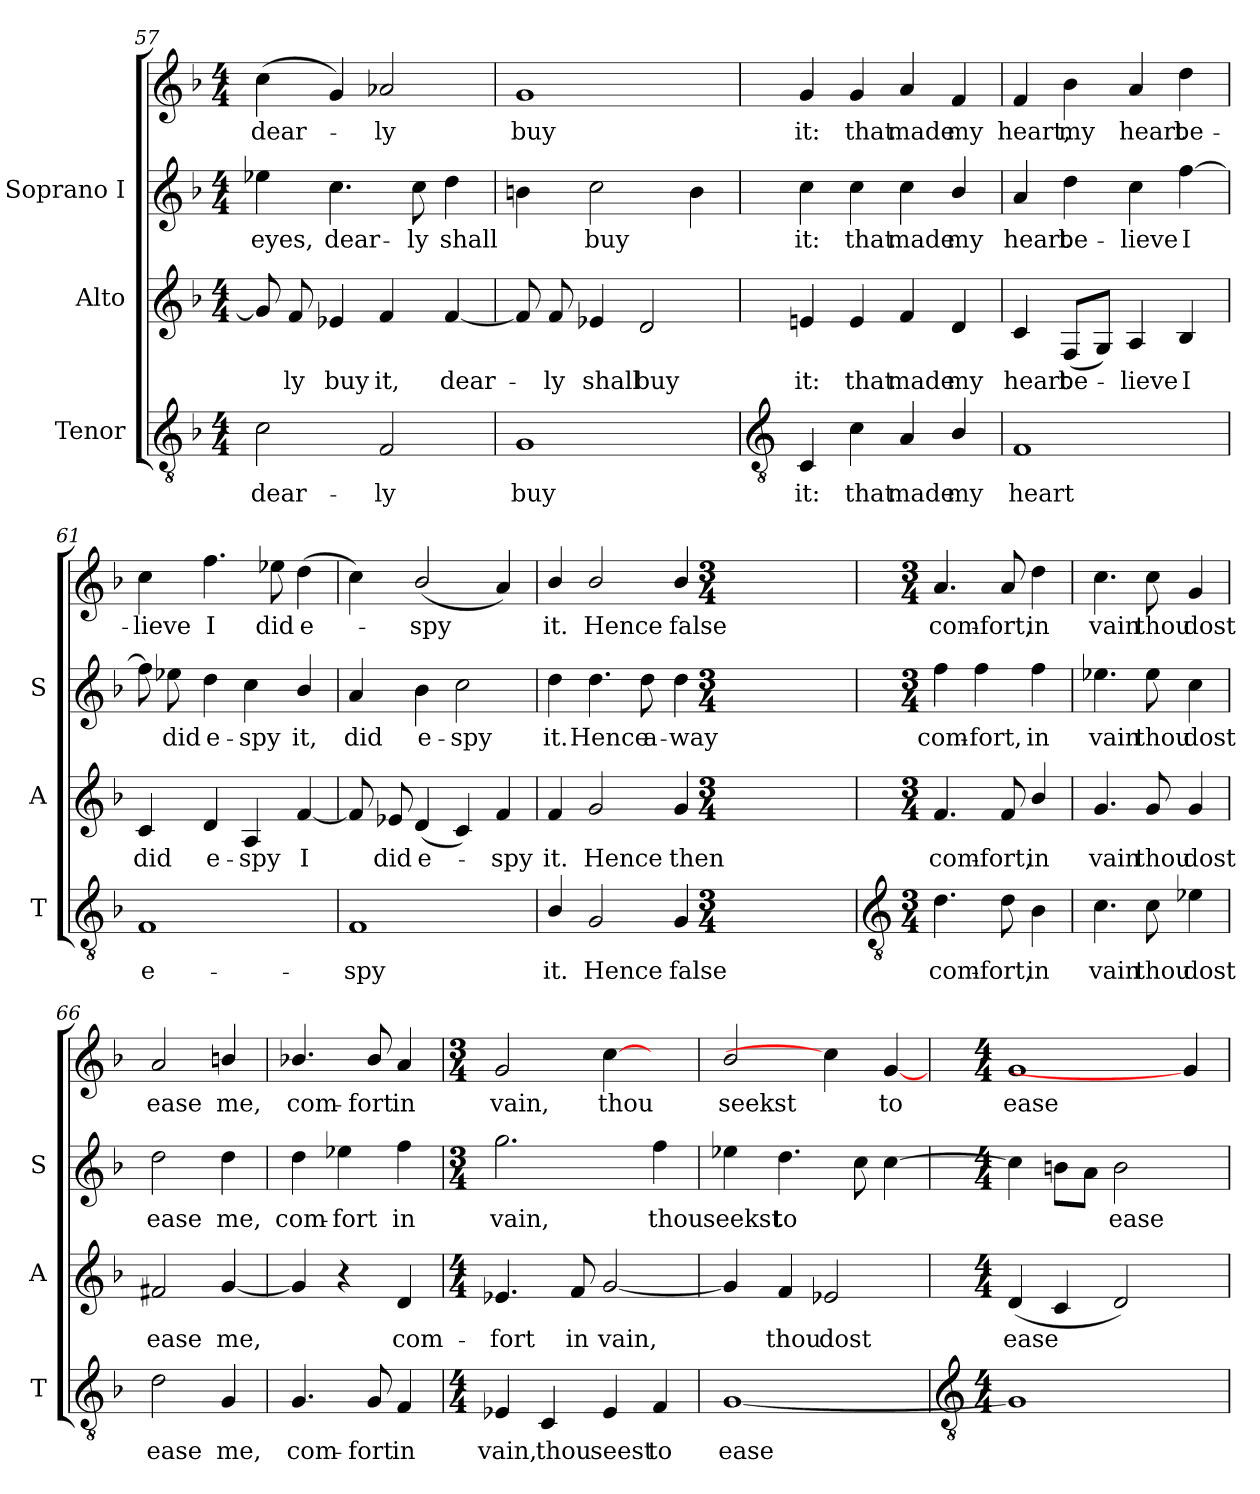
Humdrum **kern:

**kern	**text	**kern	**text	**kern	**text	**kern	**text
*part3	*part3	*part2	*part2	*part1	*part1	*part1	*part1
*staff4	*staff4	*staff3	*staff3	*staff2	*staff2	*staff1	*staff1
*I"Tenor	*	*I"Alto	*	*I"Soprano I	*	*	*
*I'T	*	*I'A	*	*I'S	*	*	*
*clefGv2	*	*clefG2	*	*clefG2	*	*clefG2	*
*k[b-]	*	*k[b-]	*	*k[b-]	*	*k[b-]	*
*F:	*	*F:	*	*F:	*	*F:	*
*M4/4	*	*M4/4	*	*M4/4	*	*M4/4	*
=57	=57	=57	=57	=57	=57	=57	=57
!	!LO:LY:b	!	!	!	!LO:LY:b	!	!LO:LY:b
2c	dear-	8g]	.	4ee-X	eyes,	(<4cc	dear-
!	!	!	!LO:LY:b	!	!	!	!
.	.	8f	ly	.	.	.	.
!	!	!	!LO:LY:b	!	!LO:LY:b	!	!
.	.	4e-X	buy	4.cc	dear-	4g)	.
!	!LO:LY:b	!	!LO:LY:b	!	!	!	!LO:LY:b
2F	-ly	4f	it,	.	.	2a-X	ly
!	!	!	!	!	!LO:LY:b	!	!
.	.	.	.	8cc	-ly	.	.
!	!	!	!LO:LY:b	!	!LO:LY:b	!	!
.	.	[4f	dear-	4dd	shall	.	.
=58	=58	=58	=58	=58	=58	=58	=58
!	!LO:LY:b	!	!	!	!	!	!LO:LY:b
1G	buy	8f]	.	4bn	.	1g	buy
!	!	!	!LO:LY:b	!	!	!	!
.	.	8f	ly	.	.	.	.
!	!	!	!LO:LY:b	!	!LO:LY:b	!	!
.	.	4e-X	shall	2cc	buy	.	.
!	!	!	!LO:LY:b	!	!	!	!
.	.	2d	buy	.	.	.	.
.	.	.	.	4b	.	.	.
!!LO:LB:g=z
=59	=59	=59	=59	=59	=59	=59	=59
*clefGv2	*	*	*	*	*	*	*
!	!LO:LY:b	!	!LO:LY:b	!	!LO:LY:b	!	!LO:LY:b
4C	it:	4en	it:	4cc	it:	4g	it:
!	!LO:LY:b	!	!LO:LY:b	!	!LO:LY:b	!	!LO:LY:b
4c	that	4e	that	4cc	that	4g	that
!	!LO:LY:b	!	!LO:LY:b	!	!LO:LY:b	!	!LO:LY:b
4A	made	4f	made	4cc	made	4a	made
!	!LO:LY:b	!	!LO:LY:b	!	!LO:LY:b	!	!LO:LY:b
4B-/	my	4d	my	4b-/	my	4f	my
=60	=60	=60	=60	=60	=60	=60	=60
!	!LO:LY:b	!	!LO:LY:b	!	!LO:LY:b	!	!LO:LY:b
1F	heart	4c	heart	4a	-heart	4f	heart,
!	!	!	!LO:LY:b	!	!LO:LY:b	!	!LO:LY:b
.	.	(<8FL	be-	4dd	be-	4b-	my
.	.	8GJ)	.	.	.	.	.
!	!	!	!LO:LY:b	!	!LO:LY:b	!	!LO:LY:b
.	.	4A	lieve	4cc	-lieve	4a	heart
!	!	!	!LO:LY:b	!	!LO:LY:b	!	!LO:LY:b
.	.	4B-	I	[4ff	I	4dd	be-
=61	=61	=61	=61	=61	=61	=61	=61
!	!LO:LY:b	!	!LO:LY:b	!	!	!	!LO:LY:b
1F	e-	4c	did	8ff]	.	4cc	lieve
!	!	!	!	!	!LO:LY:b	!	!
.	.	.	.	8ee-X	did	.	.
!	!	!	!LO:LY:b	!	!LO:LY:b	!	!LO:LY:b
.	.	4d	e-	4dd	e-	4.ff	I
!	!	!	!LO:LY:b	!	!LO:LY:b	!	!
.	.	4A	-spy	4cc	-spy	.	.
!	!	!	!	!	!	!	!LO:LY:b
.	.	.	.	.	.	8ee-X	did
!	!	!	!LO:LY:b	!	!LO:LY:b	!	!LO:LY:b
.	.	[4f	I	4b-/	it,	(>4dd	e-
=62	=62	=62	=62	=62	=62	=62	=62
!	!LO:LY:b	!	!	!	!LO:LY:b	!	!
1F	-spy	8f]	.	4a	did	4cc)	.
!	!	!	!LO:LY:b	!	!	!	!
.	.	8e-X	did	.	.	.	.
!	!	!	!LO:LY:b	!	!LO:LY:b	!	!LO:LY:b
.	.	(<4d	e-	4b-	e-	(<2b-/	spy
!	!	!	!	!	!LO:LY:b	!	!
.	.	4c)	.	2cc	-spy	.	.
!	!	!	!LO:LY:b	!	!	!	!
.	.	4f	spy	.	.	4a)	.
=63	=63	=63	=63	=63	=63	=63	=63
!	!LO:LY:b	!	!LO:LY:b	!	!LO:LY:b	!	!LO:LY:b
4B-/	it.	4f	it.	4dd	it.	4b-/	it.
!	!LO:LY:b	!	!LO:LY:b	!	!LO:LY:b	!	!LO:LY:b
2G	Hence	2g	Hence	4.dd	Hence	2b-/	Hence
!	!	!	!	!	!LO:LY:b	!	!
.	.	.	.	8dd	a-	.	.
!	!LO:LY:b	!	!LO:LY:b	!	!LO:LY:b	!	!LO:LY:b
4G	false	4g	then	4dd	-way	4b-/	false
*M3/4	*	*M3/4	*	*M3/4	*	*M3/4	*
!!LO:LB:g=z
=64	=64	=64	=64	=64	=64	=64	=64
*clefGv2	*	*	*	*	*	*	*
*M3/4	*	*M3/4	*	*M3/4	*	*M3/4	*
!	!LO:LY:b	!	!LO:LY:b	!	!LO:LY:b	!	!LO:LY:b
4.d	com-	4.f	com-	4ff	com-	4.a	com-
!	!	!	!	!	!LO:LY:b	!	!
.	.	.	.	4ff	-fort,	.	.
!	!LO:LY:b	!	!LO:LY:b	!	!	!	!LO:LY:b
8d	-fort,	8f	-fort,	.	.	8a	-fort,
!	!LO:LY:b	!	!LO:LY:b	!	!LO:LY:b	!	!LO:LY:b
4B-	in	4b-/	in	4ff	in	4dd	in
=65	=65	=65	=65	=65	=65	=65	=65
!	!LO:LY:b	!	!LO:LY:b	!	!LO:LY:b	!	!LO:LY:b
4.c	vain	4.g	vain	4.ee-X	vain	4.cc	vain
!	!LO:LY:b	!	!LO:LY:b	!	!LO:LY:b	!	!LO:LY:b
8c	thou	8g	thou	8ee-	thou	8cc	thou
!	!LO:LY:b	!	!LO:LY:b	!	!LO:LY:b	!	!LO:LY:b
4e-X	dost	4g	dost	4cc	dost	4g	dost
=66	=66	=66	=66	=66	=66	=66	=66
!	!LO:LY:b	!	!LO:LY:b	!	!LO:LY:b	!	!LO:LY:b
2d	ease	2f#X	ease	2dd	ease	2a	ease
!	!LO:LY:b	!	!LO:LY:b	!	!LO:LY:b	!	!LO:LY:b
4G	me,	[4g	me,	4dd	me,	4bn/	me,
=67	=67	=67	=67	=67	=67	=67	=67
!	!LO:LY:b	!	!	!	!LO:LY:b	!	!LO:LY:b
4.G	com-	4g]	.	4dd	com-	4.b-X/	com-
!	!	!	!	!	!LO:LY:b	!	!
.	.	4r	.	4ee-X	-fort	.	.
!	!LO:LY:b	!	!	!	!	!	!LO:LY:b
8G	-fort	.	.	.	.	8b-/	-fort
!	!LO:LY:b	!	!LO:LY:b	!	!LO:LY:b	!	!LO:LY:b
4F	in	4d	com-	4ff	in	4a	in
=68	=68	=68	=68	=68	=68	=68	=68
*M4/4	*	*M4/4	*	*M3/4	*	*M3/4	*
!	!LO:LY:b	!	!LO:LY:b	!	!LO:LY:b	!	!LO:LY:b
4E-X	vain,	4.e-X	-fort	2.gg	vain,	2g	vain,
!	!LO:LY:b	!	!	!	!	!	!
4C	thou	.	.	.	.	.	.
!	!	!	!LO:LY:b	!	!	!	!
.	.	8f	in	.	.	.	.
!	!LO:LY:b	!	!LO:LY:b	!	!	!	!LO:LY:b
4E-	seest	[2g	vain,	.	.	[4cc	thou
!	!LO:LY:b	!	!	!	!LO:LY:b	!	!
4F	to	.	.	4ff	thou	4ryy	.
=69	=69	=69	=69	=69	=69	=69	=69
!	!LO:LY:b	!	!	!	!LO:LY:b	!	!LO:LY:b
[1G	ease	4g]	.	4ee-X	seekst	2b-/	seekst
!	!	!	!LO:LY:b	!	!LO:LY:b	!	!
.	.	4f	thou	4.dd	to	.	.
!	!	!	!LO:LY:b	!	!	!	!
.	.	2e-X	dost	.	.	4cc]	.
.	.	.	.	8cc	.	.	.
!	!	!	!	!	!	!	!LO:LY:b
.	.	.	.	[4cc	.	[4g	to
!!LO:LB:g=z
=70	=70	=70	=70	=70	=70	=70	=70
*clefGv2	*	*	*	*	*	*	*
*M4/4	*	*M4/4	*	*M4/4	*	*M4/4	*
!	!	!	!LO:LY:b	!	!	!	!LO:LY:b
1G]	.	(<4d	ease	4cc]	.	1g	ease
.	.	4c	.	8bn\L	.	.	.
.	.	.	.	8a\J	.	.	.
!	!	!	!	!	!LO:LY:b	!	!
.	.	2d)	.	2b	ease	.	.
4ryy	.	4ryy	.	4ryy	.	4g]	.
=	=	=	=	=	=	=	=
*-	*-	*-	*-	*-	*-	*-	*-
